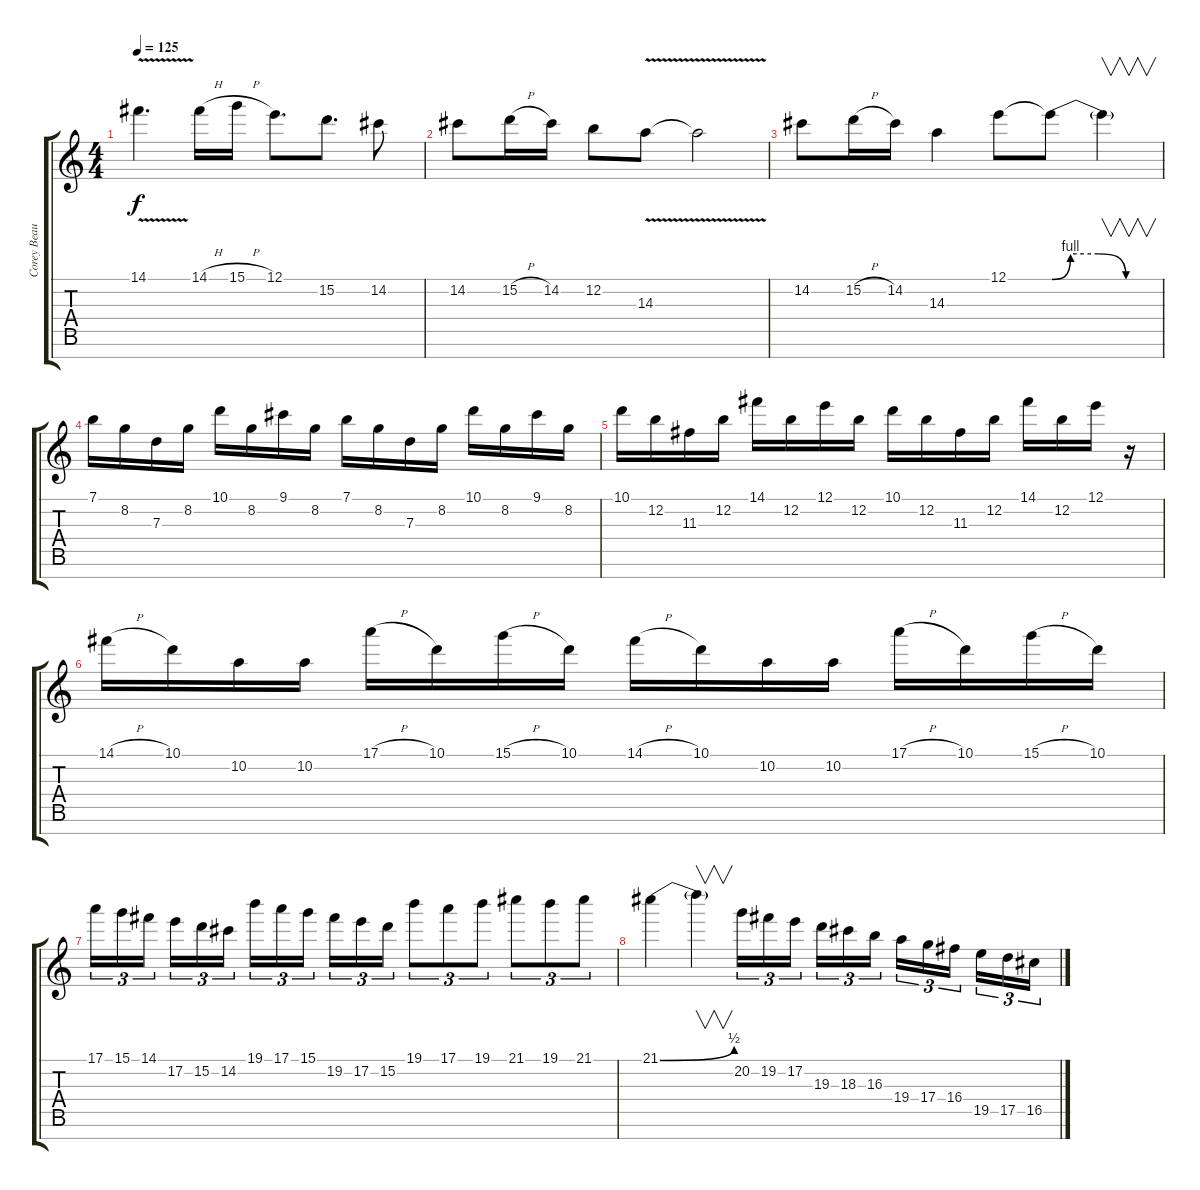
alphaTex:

\track ("Corey Beaulieau" "Corey Beau") {instrument distortionguitar}
\staff {score tabs}
\tuning (E4 B3 G3 D3 A2 E2 B1) {hide}
\ts (4 4)
\tempo 125
\clef g2
\ks c
14.1{v}.4{d dy f} 14.1{h}.16 15.1{h}.16 12.1.8{d} 15.2.8{d} 14.2.8 |
14.2.8 15.2{h}.16 14.2.16 12.2.8 14.3{v}.8 14.3{v t}.2 |
14.2.8 15.2{h}.16 14.2.16 14.3.4 12.1.8 12.1{be (custom 0 0 10 4 25 4 40 0 60 0) t}.8 12.1{t}.4{v} |
7.1.16 8.2.16 7.3.16 8.2.16 10.1.16 8.2.16 9.1.16 8.2.16 7.1.16 8.2.16 7.3.16 8.2.16 10.1.16 8.2.16 9.1.16 8.2.16 |
10.1.16 12.2.16 11.3.16 12.2.16 14.1.16 12.2.16 12.1.16 12.2.16 10.1.16 12.2.16 11.3.16 12.2.16 14.1.16 12.2.16 12.1.16 r.16 |
14.1{h}.16 10.1.16 10.2.16 10.2.16 17.1{h}.16 10.1.16 15.1{h}.16 10.1.16 14.1{h}.16 10.1.16 10.2.16 10.2.16 17.1{h}.16 10.1.16 15.1{h}.16 10.1.16 |
17.1.16{tu (3 2)} 15.1.16{tu (3 2)} 14.1.16{tu (3 2) beam splitsecondary} 17.2.16{tu (3 2)} 15.2.16{tu (3 2)} 14.2.16{tu (3 2)} 19.1.16{tu (3 2)} 17.1.16{tu (3 2)} 15.1.16{tu (3 2) beam splitsecondary} 19.2.16{tu (3 2)} 17.2.16{tu (3 2)} 15.2.16{tu (3 2)} 19.1.8{tu (3 2)} 17.1.8{tu (3 2)} 19.1.8{tu (3 2)} 21.1.8{tu (3 2)} 19.1.8{tu (3 2)} 21.1.8{tu (3 2)} |
21.1{be (bend 0 0 60 2)}.4 21.1{t}.4{v} 20.2.16{tu (3 2)} 19.2.16{tu (3 2)} 17.2.16{tu (3 2) beam splitsecondary} 19.3.16{tu (3 2)} 18.3.16{tu (3 2)} 16.3.16{tu (3 2)} 19.4.16{tu (3 2)} 17.4.16{tu (3 2)} 16.4.16{tu (3 2) beam splitsecondary} 19.5.16{tu (3 2)} 17.5.16{tu (3 2)} 16.5.16{tu (3 2)}
